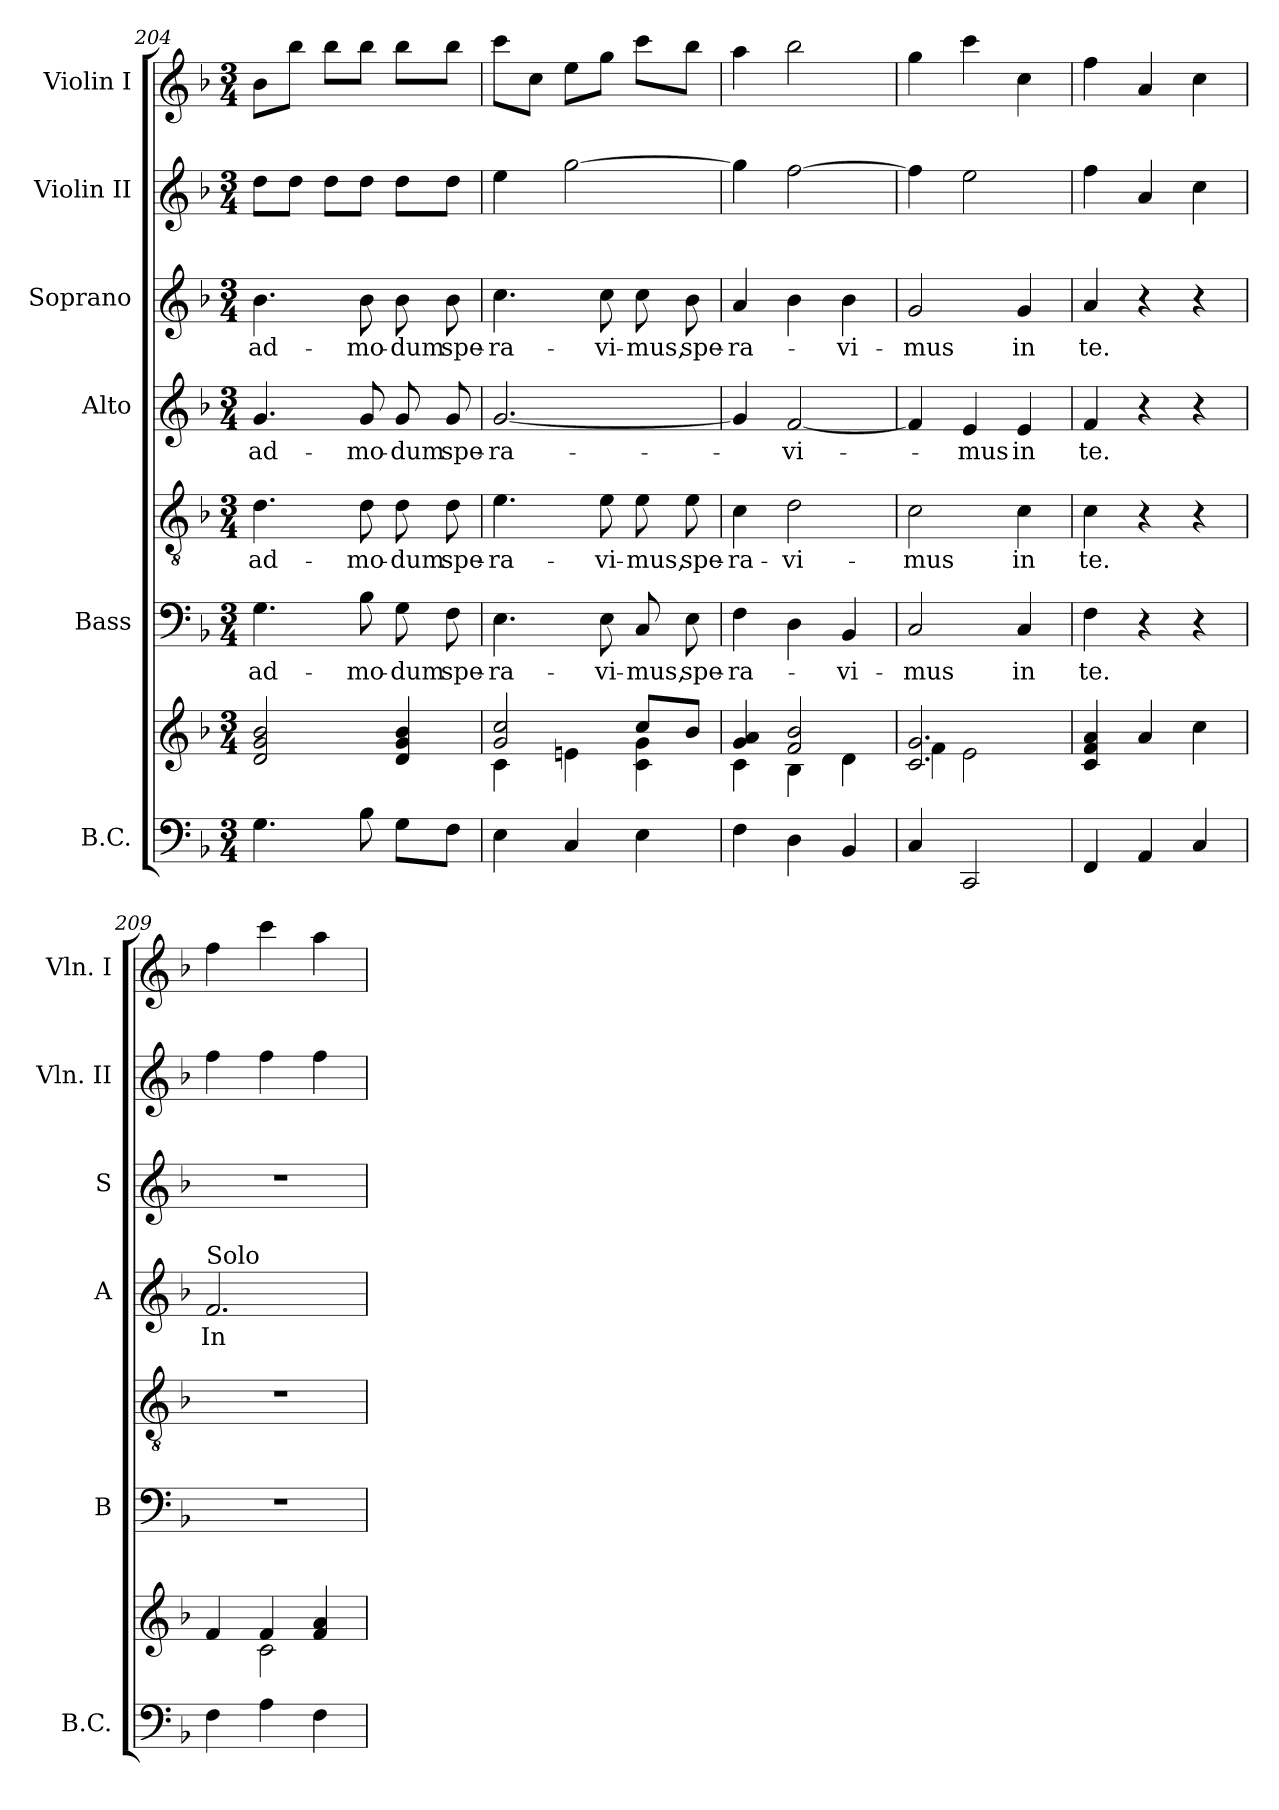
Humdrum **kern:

**kern	**kern	**kern	**text	**kern	**text	**kern	**text	**kern	**text	**kern	**kern
*part7	*part7	*part6	*part6	*part5	*part5	*part4	*part4	*part3	*part3	*part2	*part1
*staff8	*staff7	*staff6	*staff6	*staff5	*staff5	*staff4	*staff4	*staff3	*staff3	*staff2	*staff1
*I"B.C.	*	*I"Bass	*	*	*	*I"Alto	*	*I"Soprano	*	*I"Violin II	*I"Violin I
*I'B.C.	*	*I'B	*	*	*	*I'A	*	*I'S	*	*I'Vln. II	*I'Vln. I
*clefF4	*clefG2	*clefF4	*	*clefGv2	*	*clefG2	*	*clefG2	*	*clefG2	*clefG2
*k[b-]	*k[b-]	*k[b-]	*	*k[b-]	*	*k[b-]	*	*k[b-]	*	*k[b-]	*k[b-]
*F:	*F:	*F:	*	*F:	*	*F:	*	*F:	*	*F:	*F:
*M3/4	*M3/4	*M3/4	*	*M3/4	*	*M3/4	*	*M3/4	*	*M3/4	*M3/4
=204	=204	=204	=204	=204	=204	=204	=204	=204	=204	=204	=204
!	!	!	!LO:LY:b	!	!LO:LY:b	!	!LO:LY:b	!	!LO:LY:b	!	!
4.G\	2d/ 2g/ 2b-/	4.G\	-ad-	4.d\	-ad-	4.g/	-ad-	4.b-\	-ad-	8dd\L	8b-\L
.	.	.	.	.	.	.	.	.	.	8dd\J	8bb-\J
.	.	.	.	.	.	.	.	.	.	8dd\L	8bb-\L
!	!	!	!LO:LY:b	!	!LO:LY:b	!	!LO:LY:b	!	!LO:LY:b	!	!
8B-\	.	8B-\	-mo-	8d\	-mo-	8g/	-mo-	8b-\	-mo-	8dd\J	8bb-\J
!	!	!	!LO:LY:b	!	!LO:LY:b	!	!LO:LY:b	!	!LO:LY:b	!	!
8G\L	4d/ 4g/ 4b-/	8G\	-dum	8d\	-dum	8g/	-dum	8b-\	-dum	8dd\L	8bb-\L
!	!	!	!LO:LY:b	!	!LO:LY:b	!	!LO:LY:b	!	!LO:LY:b	!	!
8F\J	.	8F\	spe-	8d\	spe-	8g/	spe-	8b-\	spe-	8dd\J	8bb-\J
=205	=205	=205	=205	=205	=205	=205	=205	=205	=205	=205	=205
*	*^	*	*	*	*	*	*	*	*	*	*
!	!	!	!	!LO:LY:b	!	!LO:LY:b	!	!LO:LY:b	!	!LO:LY:b	!	!
4E\	2g/ 2cc/	4c\	4.E\	-ra-	4.e\	-ra-	[2.g/	-ra-	4.cc\	-ra-	4ee\	8ccc\L
.	.	.	.	.	.	.	.	.	.	.	.	8cc\J
4C/	.	4en\	.	.	.	.	.	.	.	.	[2gg\	8ee\L
!	!	!	!	!LO:LY:b	!	!LO:LY:b	!	!	!	!LO:LY:b	!	!
.	.	.	8E\	-vi-	8e\	-vi-	.	.	8cc\	-vi-	.	8gg\J
!	!	!	!	!LO:LY:b	!	!LO:LY:b	!	!	!	!LO:LY:b	!	!
4E\	8cc/L	4c\ 4g\	8C/	-mus,	8e\	-mus,	.	.	8cc\	-mus,	.	8ccc\L
!	!	!	!	!LO:LY:b	!	!LO:LY:b	!	!	!	!LO:LY:b	!	!
.	8b-/J	.	8E\	spe-	8e\	spe-	.	.	8b-\	spe-	.	8bb-\J
=206	=206	=206	=206	=206	=206	=206	=206	=206	=206	=206	=206	=206
!	!	!	!	!LO:LY:b	!	!LO:LY:b	!	!	!	!LO:LY:b	!	!
4F\	4g/ 4a/	4c\	4F\	-ra-	4c\	-ra-	4g/]	.	4a/	-ra-	4gg\]	4aa\
!	!	!	!	!	!	!LO:LY:b	!	!LO:LY:b	!	!	!	!
4D\	2f/ 2b-/	4B-\	4D\	.	2d\	-vi-	[2f/	-vi-	4b-\	.	[2ff\	2bb-\
!	!	!	!	!LO:LY:b	!	!	!	!	!	!LO:LY:b	!	!
4BB-/	.	4d\	4BB-/	-vi-	.	.	.	.	4b-\	-vi-	.	.
=207	=207	=207	=207	=207	=207	=207	=207	=207	=207	=207	=207	=207
!	!	!	!	!LO:LY:b	!	!LO:LY:b	!	!	!	!LO:LY:b	!	!
4C/	2.c/ 2.g/	4f\	2C/	-mus	2c\	-mus	4f/]	.	2g/	-mus	4ff\]	4gg\
!	!	!	!	!	!	!	!	!LO:LY:b	!	!	!	!
2CC/	.	2e\	.	.	.	.	4e/	-mus	.	.	2ee\	4ccc\
!	!	!	!	!LO:LY:b	!	!LO:LY:b	!	!LO:LY:b	!	!LO:LY:b	!	!
.	.	.	4C/	in	4c\	in	4e/	in	4g/	in	.	4cc\
*	*v	*v	*	*	*	*	*	*	*	*	*	*
=208	=208	=208	=208	=208	=208	=208	=208	=208	=208	=208	=208
!	!	!	!LO:LY:b	!	!LO:LY:b	!	!LO:LY:b	!	!LO:LY:b	!	!
4FF/	4c/ 4f/ 4a/	4F\	te.	4c\	te.	4f/	te.	4a/	te.	4ff\	4ff\
4AA/	4a/	4r	.	4r	.	4r	.	4r	.	4a/	4a/
4C/	4cc\	4r	.	4r	.	4r	.	4r	.	4cc\	4cc\
=209	=209	=209	=209	=209	=209	=209	=209	=209	=209	=209	=209
*	*^	*	*	*	*	*	*	*	*	*	*
!	!	!	!	!	!	!	!LO:TX:a:t=Solo	!	!	!	!	!
!	!	!	!	!	!	!	!	!LO:LY:b	!	!	!	!
4F\	4f/	4ryy	2.r	.	2.r	.	2.f/	In	2.r	.	4ff\	4ff\
4A\	4f/	2c\	.	.	.	.	.	.	.	.	4ff\	4ccc\
4F\	4f/ 4a/	.	.	.	.	.	.	.	.	.	4ff\	4aa\
*	*v	*v	*	*	*	*	*	*	*	*	*	*
=	=	=	=	=	=	=	=	=	=	=	=
*-	*-	*-	*-	*-	*-	*-	*-	*-	*-	*-	*-
